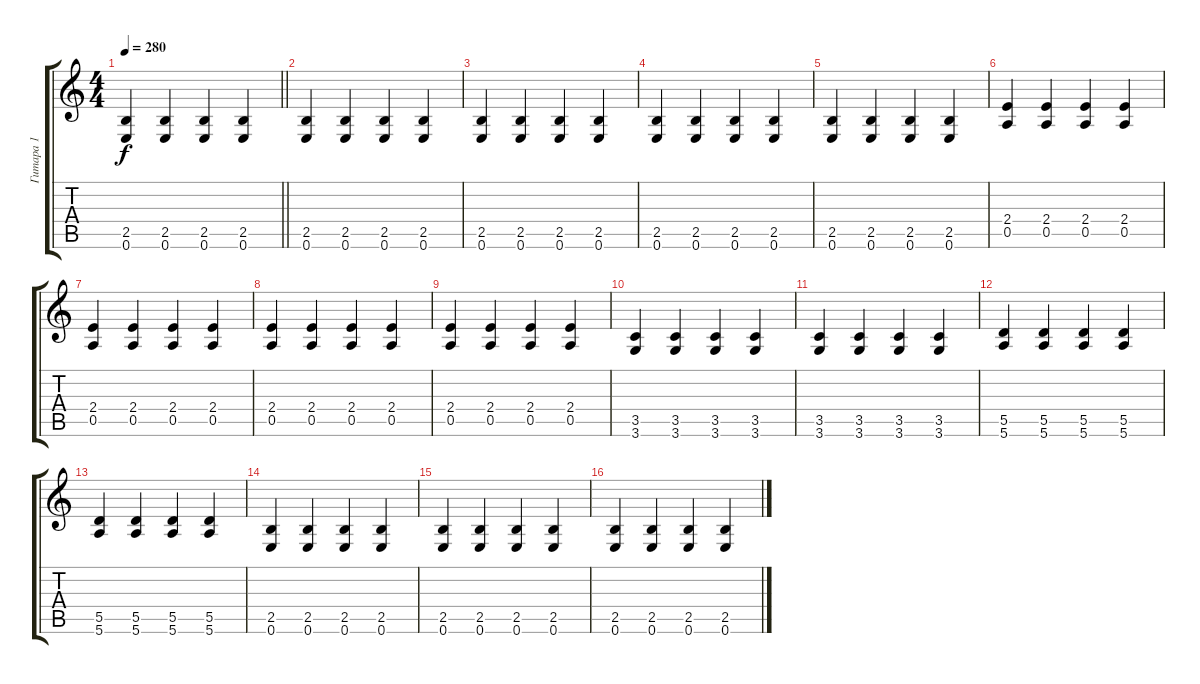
\track ("Гитара 1" "Гитара 1") {instrument distortionguitar}
\staff {score tabs}
\tuning (E4 B3 G3 D3 A2 E2) {hide}
\ts (4 4)
\tempo 280
\clef g2
\barLineRight lightlight
\ks c
(2.5 0.6).4{dy f} (2.5 0.6).4 (2.5 0.6).4 (2.5 0.6).4 |
(2.5 0.6).4 (2.5 0.6).4 (2.5 0.6).4 (2.5 0.6).4 |
(2.5 0.6).4 (2.5 0.6).4 (2.5 0.6).4 (2.5 0.6).4 |
(2.5 0.6).4 (2.5 0.6).4 (2.5 0.6).4 (2.5 0.6).4 |
(2.5 0.6).4 (2.5 0.6).4 (2.5 0.6).4 (2.5 0.6).4 |
(2.4 0.5).4 (2.4 0.5).4 (2.4 0.5).4 (2.4 0.5).4 |
(2.4 0.5).4 (2.4 0.5).4 (2.4 0.5).4 (2.4 0.5).4 |
(2.4 0.5).4 (2.4 0.5).4 (2.4 0.5).4 (2.4 0.5).4 |
(2.4 0.5).4 (2.4 0.5).4 (2.4 0.5).4 (2.4 0.5).4 |
(3.5 3.6).4 (3.5 3.6).4 (3.5 3.6).4 (3.5 3.6).4 |
(3.5 3.6).4 (3.5 3.6).4 (3.5 3.6).4 (3.5 3.6).4 |
(5.5 5.6).4 (5.5 5.6).4 (5.5 5.6).4 (5.5 5.6).4 |
(5.5 5.6).4 (5.5 5.6).4 (5.5 5.6).4 (5.5 5.6).4 |
(2.5 0.6).4 (2.5 0.6).4 (2.5 0.6).4 (2.5 0.6).4 |
(2.5 0.6).4 (2.5 0.6).4 (2.5 0.6).4 (2.5 0.6).4 |
(2.5 0.6).4 (2.5 0.6).4 (2.5 0.6).4 (2.5 0.6).4
